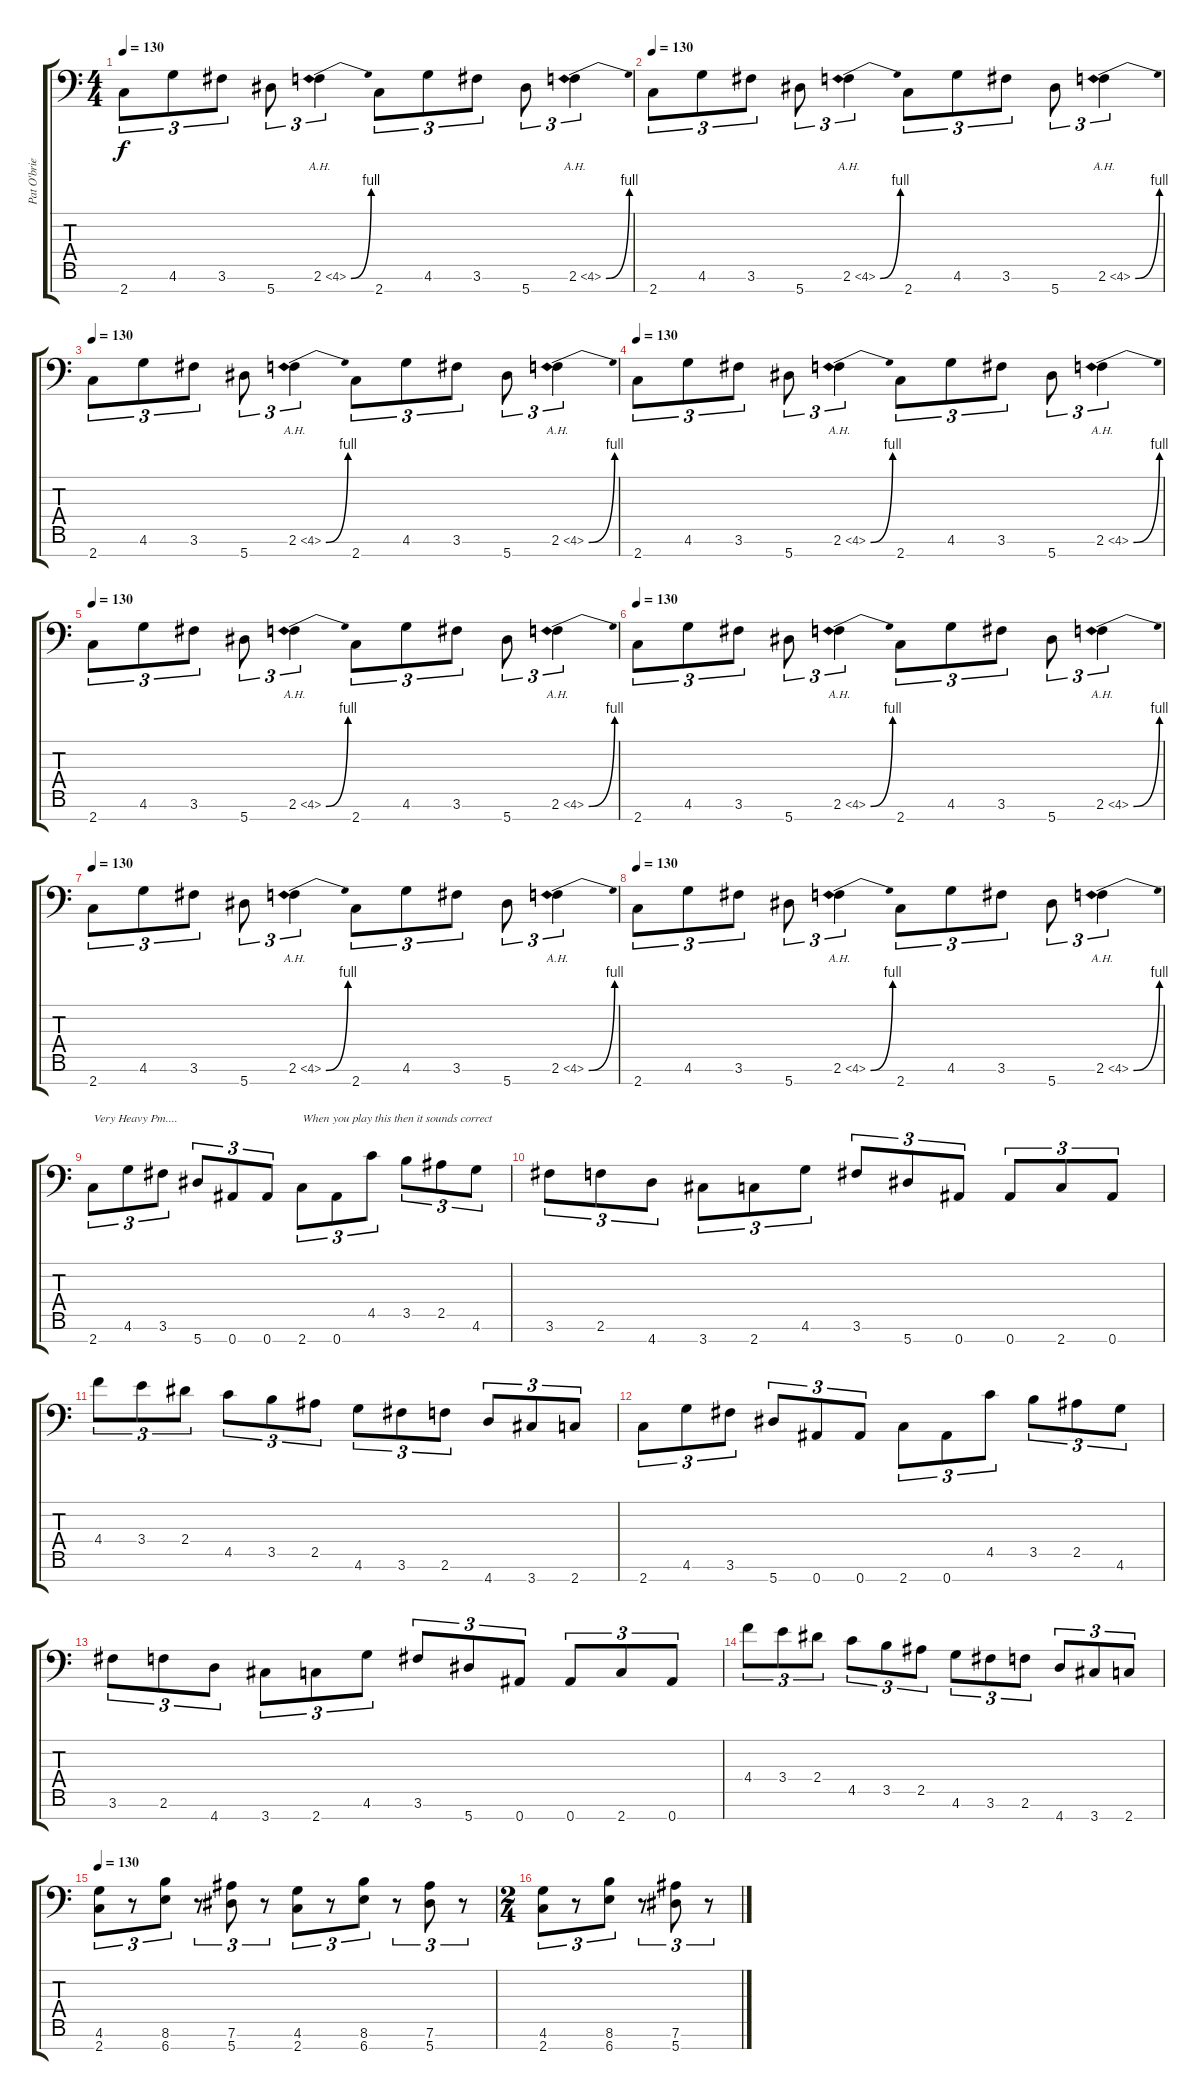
\track ("Pat O'brien" "Pat O'brie") {instrument distortionguitar}
\staff {score tabs}
\tuning (Eb4 Bb3 Gb3 Db3 Ab2 Eb2 Bb1) {hide}
\ts (4 4)
\tempo 130
\clef f4
\ks c
2.7.8{tu (3 2) dy f} 4.6.8{tu (3 2)} 3.6.8{tu (3 2)} 5.7.8{tu (3 2)} 2.6{be (bend 0 0 60 4) ah 2}.4{tu (3 2)} 2.7.8{tu (3 2)} 4.6.8{tu (3 2)} 3.6.8{tu (3 2)} 5.7.8{tu (3 2)} 2.6{be (bend 0 0 60 4) ah 2}.4{tu (3 2)} |
\tempo 130
2.7.8{tu (3 2)} 4.6.8{tu (3 2)} 3.6.8{tu (3 2)} 5.7.8{tu (3 2)} 2.6{be (bend 0 0 60 4) ah 2}.4{tu (3 2)} 2.7.8{tu (3 2)} 4.6.8{tu (3 2)} 3.6.8{tu (3 2)} 5.7.8{tu (3 2)} 2.6{be (bend 0 0 60 4) ah 2}.4{tu (3 2)} |
\tempo 130
2.7.8{tu (3 2)} 4.6.8{tu (3 2)} 3.6.8{tu (3 2)} 5.7.8{tu (3 2)} 2.6{be (bend 0 0 60 4) ah 2}.4{tu (3 2)} 2.7.8{tu (3 2)} 4.6.8{tu (3 2)} 3.6.8{tu (3 2)} 5.7.8{tu (3 2)} 2.6{be (bend 0 0 60 4) ah 2}.4{tu (3 2)} |
\tempo 130
2.7.8{tu (3 2)} 4.6.8{tu (3 2)} 3.6.8{tu (3 2)} 5.7.8{tu (3 2)} 2.6{be (bend 0 0 60 4) ah 2}.4{tu (3 2)} 2.7.8{tu (3 2)} 4.6.8{tu (3 2)} 3.6.8{tu (3 2)} 5.7.8{tu (3 2)} 2.6{be (bend 0 0 60 4) ah 2}.4{tu (3 2)} |
\tempo 130
2.7.8{tu (3 2)} 4.6.8{tu (3 2)} 3.6.8{tu (3 2)} 5.7.8{tu (3 2)} 2.6{be (bend 0 0 60 4) ah 2}.4{tu (3 2)} 2.7.8{tu (3 2)} 4.6.8{tu (3 2)} 3.6.8{tu (3 2)} 5.7.8{tu (3 2)} 2.6{be (bend 0 0 60 4) ah 2}.4{tu (3 2)} |
\tempo 130
2.7.8{tu (3 2)} 4.6.8{tu (3 2)} 3.6.8{tu (3 2)} 5.7.8{tu (3 2)} 2.6{be (bend 0 0 60 4) ah 2}.4{tu (3 2)} 2.7.8{tu (3 2)} 4.6.8{tu (3 2)} 3.6.8{tu (3 2)} 5.7.8{tu (3 2)} 2.6{be (bend 0 0 60 4) ah 2}.4{tu (3 2)} |
\tempo 130
2.7.8{tu (3 2)} 4.6.8{tu (3 2)} 3.6.8{tu (3 2)} 5.7.8{tu (3 2)} 2.6{be (bend 0 0 60 4) ah 2}.4{tu (3 2)} 2.7.8{tu (3 2)} 4.6.8{tu (3 2)} 3.6.8{tu (3 2)} 5.7.8{tu (3 2)} 2.6{be (bend 0 0 60 4) ah 2}.4{tu (3 2)} |
\tempo 130
2.7.8{tu (3 2)} 4.6.8{tu (3 2)} 3.6.8{tu (3 2)} 5.7.8{tu (3 2)} 2.6{be (bend 0 0 60 4) ah 2}.4{tu (3 2)} 2.7.8{tu (3 2)} 4.6.8{tu (3 2)} 3.6.8{tu (3 2)} 5.7.8{tu (3 2)} 2.6{be (bend 0 0 60 4) ah 2}.4{tu (3 2)} |
2.7.8{tu (3 2) txt "Very Heavy Pm...."} 4.6.8{tu (3 2)} 3.6.8{tu (3 2)} 5.7.8{tu (3 2)} 0.7.8{tu (3 2)} 0.7.8{tu (3 2)} 2.7.8{tu (3 2) txt "When you play this then it sounds correct"} 0.7.8{tu (3 2)} 4.5.8{tu (3 2)} 3.5.8{tu (3 2)} 2.5.8{tu (3 2)} 4.6.8{tu (3 2)} |
3.6.8{tu (3 2)} 2.6.8{tu (3 2)} 4.7.8{tu (3 2)} 3.7.8{tu (3 2)} 2.7.8{tu (3 2)} 4.6.8{tu (3 2)} 3.6.8{tu (3 2)} 5.7.8{tu (3 2)} 0.7.8{tu (3 2)} 0.7.8{tu (3 2)} 2.7.8{tu (3 2)} 0.7.8{tu (3 2)} |
4.4.8{tu (3 2)} 3.4.8{tu (3 2)} 2.4.8{tu (3 2)} 4.5.8{tu (3 2)} 3.5.8{tu (3 2)} 2.5.8{tu (3 2)} 4.6.8{tu (3 2)} 3.6.8{tu (3 2)} 2.6.8{tu (3 2)} 4.7.8{tu (3 2)} 3.7.8{tu (3 2)} 2.7.8{tu (3 2)} |
2.7.8{tu (3 2)} 4.6.8{tu (3 2)} 3.6.8{tu (3 2)} 5.7.8{tu (3 2)} 0.7.8{tu (3 2)} 0.7.8{tu (3 2)} 2.7.8{tu (3 2) txt " "} 0.7.8{tu (3 2) txt " "} 4.5.8{tu (3 2)} 3.5.8{tu (3 2)} 2.5.8{tu (3 2)} 4.6.8{tu (3 2)} |
3.6.8{tu (3 2)} 2.6.8{tu (3 2)} 4.7.8{tu (3 2)} 3.7.8{tu (3 2)} 2.7.8{tu (3 2)} 4.6.8{tu (3 2)} 3.6.8{tu (3 2)} 5.7.8{tu (3 2)} 0.7.8{tu (3 2)} 0.7.8{tu (3 2)} 2.7.8{tu (3 2)} 0.7.8{tu (3 2)} |
4.4.8{tu (3 2)} 3.4.8{tu (3 2)} 2.4.8{tu (3 2)} 4.5.8{tu (3 2)} 3.5.8{tu (3 2)} 2.5.8{tu (3 2)} 4.6.8{tu (3 2)} 3.6.8{tu (3 2)} 2.6.8{tu (3 2)} 4.7.8{tu (3 2)} 3.7.8{tu (3 2)} 2.7.8{tu (3 2)} |
\tempo 130
(4.6 2.7).8{tu (3 2)} r.8{tu (3 2)} (8.6 6.7).8{tu (3 2)} r.8{tu (3 2)} (7.6 5.7).8{tu (3 2)} r.8{tu (3 2)} (4.6 2.7).8{tu (3 2)} r.8{tu (3 2)} (8.6 6.7).8{tu (3 2)} r.8{tu (3 2)} (7.6 5.7).8{tu (3 2)} r.8{tu (3 2)} |
\ts (2 4)
(4.6 2.7).8{tu (3 2)} r.8{tu (3 2)} (8.6 6.7).8{tu (3 2)} r.8{tu (3 2)} (7.6 5.7).8{tu (3 2)} r.8{tu (3 2)}
